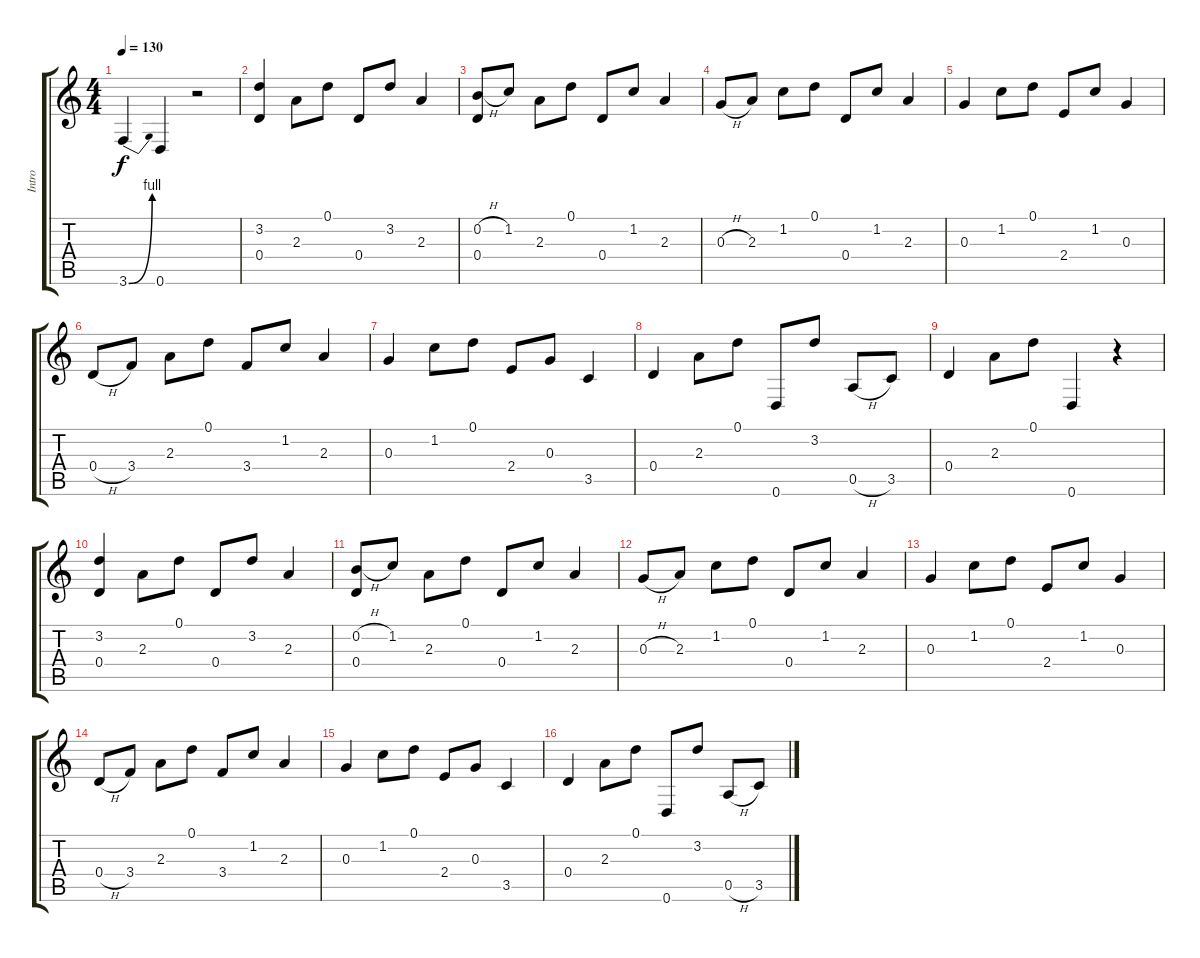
\track ("Intro" "Intro") {instrument acousticguitarsteel}
\staff {score tabs}
\tuning (D4 B3 G3 D3 A2 D2) {hide}
\ts (4 4)
\tempo 130
\clef g2
\ks c
3.6{be (bend 0 0 60 4)}.4{dy f} 0.6.4 r.2 |
(3.2 0.4).4 2.3.8 0.1.8 0.4.8 3.2.8 2.3.4 |
(0.2{h} 0.4).8 1.2.8 2.3.8 0.1.8 0.4.8 1.2.8 2.3.4 |
0.3{h}.8 2.3.8 1.2.8 0.1.8 0.4.8 1.2.8 2.3.4 |
0.3.4 1.2.8 0.1.8 2.4.8 1.2.8 0.3.4 |
0.4{h}.8 3.4.8 2.3.8 0.1.8 3.4.8 1.2.8 2.3.4 |
0.3.4 1.2.8 0.1.8 2.4.8 0.3.8 3.5.4 |
0.4.4 2.3.8 0.1.8 0.6.8 3.2.8 0.5{h}.8 3.5.8 |
0.4.4 2.3.8 0.1.8 0.6.4 r.4 |
(3.2 0.4).4 2.3.8 0.1.8 0.4.8 3.2.8 2.3.4 |
(0.2{h} 0.4).8 1.2.8 2.3.8 0.1.8 0.4.8 1.2.8 2.3.4 |
0.3{h}.8 2.3.8 1.2.8 0.1.8 0.4.8 1.2.8 2.3.4 |
0.3.4 1.2.8 0.1.8 2.4.8 1.2.8 0.3.4 |
0.4{h}.8 3.4.8 2.3.8 0.1.8 3.4.8 1.2.8 2.3.4 |
0.3.4 1.2.8 0.1.8 2.4.8 0.3.8 3.5.4 |
0.4.4 2.3.8 0.1.8 0.6.8 3.2.8 0.5{h}.8 3.5.8
